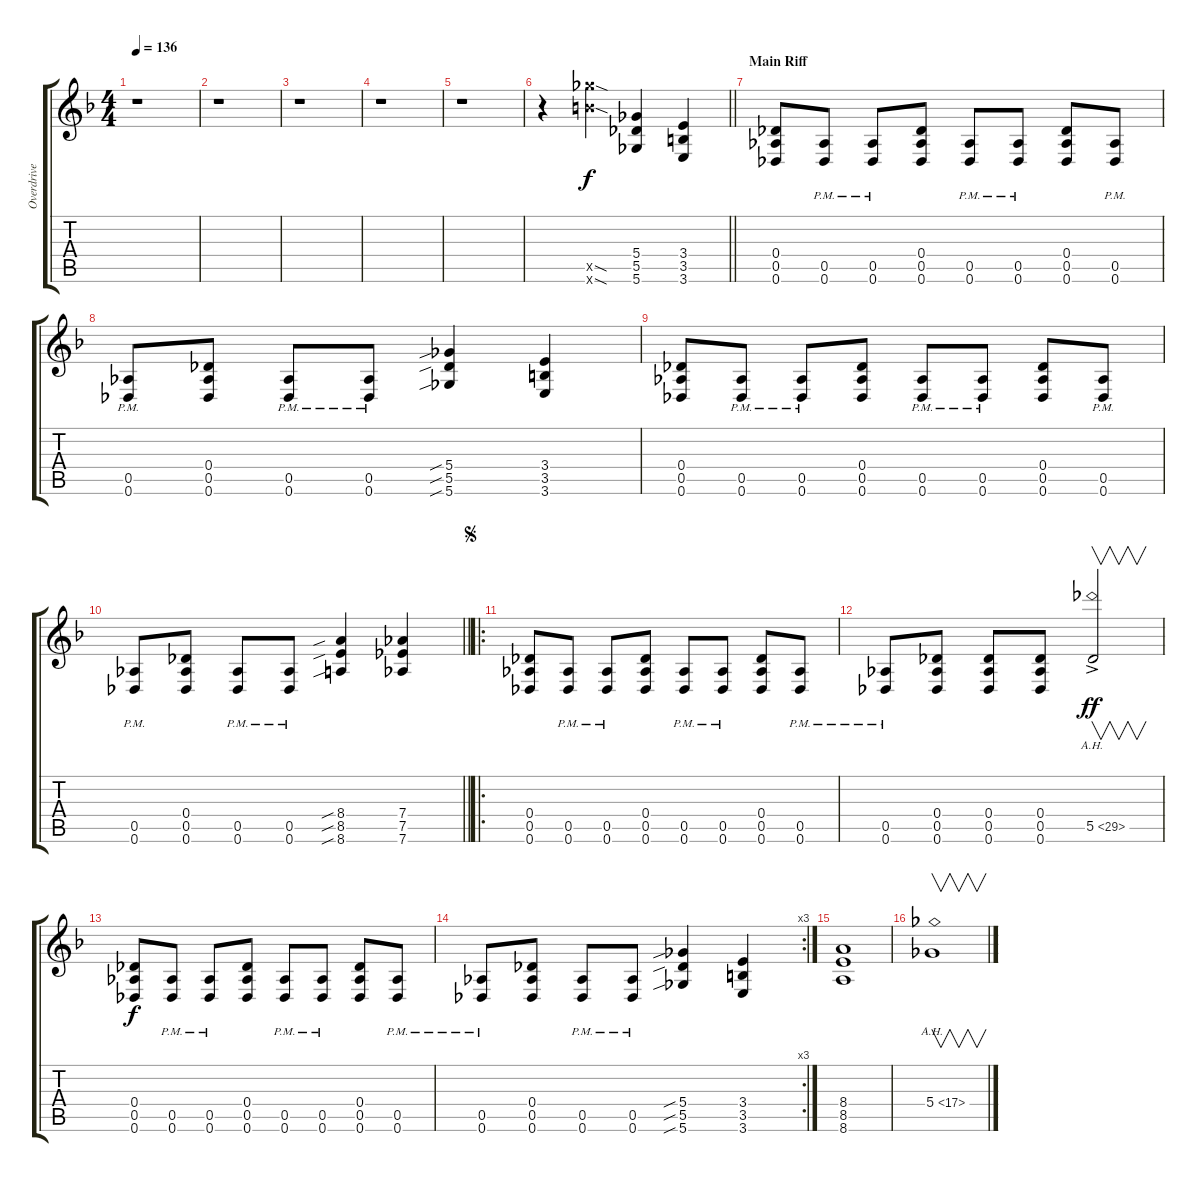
\track ("Overdrive" "Overdrive") {instrument overdrivenguitar}
\staff {score tabs}
\tuning (Eb4 Bb3 Gb3 Db3 Ab2 Db2) {hide}
\ts (4 4)
\tempo 136
\clef g2
\ks f
r.1{dy f instrument overdrivenguitar} |
r.1 |
r.1 |
r.1 |
r.1 |
\barLineRight lightlight
r.4 (22.5{sod x} 22.6{sod x}).4 (5.4 5.5 5.6).4 (3.4 3.5 3.6).4 |
\section ("" "Main Riff")
(0.4 0.5 0.6).8 (0.5{pm} 0.6{pm}).8 (0.5{pm} 0.6{pm}).8 (0.4 0.5 0.6).8 (0.5{pm} 0.6{pm}).8 (0.5{pm} 0.6{pm}).8 (0.4 0.5 0.6).8 (0.5{pm} 0.6{pm}).8 |
(0.5{pm} 0.6{pm}).8 (0.4 0.5 0.6).8 (0.5{pm} 0.6{pm}).8 (0.5{pm} 0.6{pm}).8 (5.4{sib} 5.5{sib} 5.6{sib}).4 (3.4 3.5 3.6).4 |
(0.4 0.5 0.6).8 (0.5{pm} 0.6{pm}).8 (0.5{pm} 0.6{pm}).8 (0.4 0.5 0.6).8 (0.5{pm} 0.6{pm}).8 (0.5{pm} 0.6{pm}).8 (0.4 0.5 0.6).8 (0.5{pm} 0.6{pm}).8 |
\barLineRight lightlight
(0.5{pm} 0.6{pm}).8 (0.4 0.5 0.6).8 (0.5{pm} 0.6{pm}).8 (0.5{pm} 0.6{pm}).8 (8.4{sib} 8.5{sib} 8.6{sib}).4 (7.4 7.5 7.6).4 |
\ro
\jump segno
(0.4 0.5 0.6).8 (0.5{pm} 0.6{pm}).8 (0.5{pm} 0.6{pm}).8 (0.4 0.5 0.6).8 (0.5{pm} 0.6{pm}).8 (0.5{pm} 0.6{pm}).8 (0.4 0.5 0.6).8 (0.5{pm} 0.6{pm}).8 |
(0.5{pm} 0.6{pm}).8 (0.4 0.5 0.6).8 (0.4 0.5 0.6).8 (0.4 0.5 0.6).8 5.5{ah 24 ac}.2{v dy ff} |
(0.4 0.5 0.6).8{dy f} (0.5{pm} 0.6{pm}).8 (0.5{pm} 0.6{pm}).8 (0.4 0.5 0.6).8 (0.5{pm} 0.6{pm}).8 (0.5{pm} 0.6{pm}).8 (0.4 0.5 0.6).8 (0.5{pm} 0.6{pm}).8 |
\rc 3
(0.5{pm} 0.6{pm}).8 (0.4 0.5 0.6).8 (0.5{pm} 0.6{pm}).8 (0.5{pm} 0.6{pm}).8 (5.4{sib} 5.5{sib} 5.6{sib}).4 (3.4 3.5 3.6).4 |
(8.4 8.5 8.6).1 |
5.4{ah 12}.1{v}
